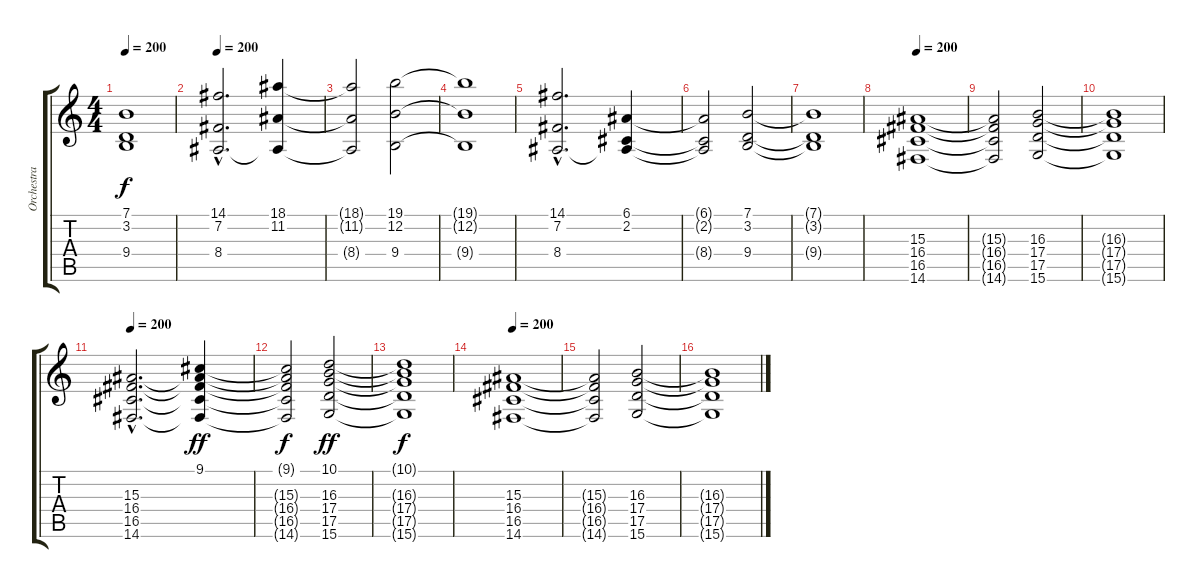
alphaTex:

\track ("Orchestra" "Orchestra") {instrument choiraahs}
\staff {score tabs}
\tuning (E4 B3 G3 D3 A2 E2) {hide}
\ts (4 4)
\tempo 200
\clef g2
\ks c
(7.1{t} 3.2{t} 9.4{t}).1{dy f} |
\tempo 200
(14.1{hac} 7.2{hac} 8.4{hac}).2{d} (18.1 11.2 8.4{t}).4 |
(18.1{t} 11.2{t} 8.4{t}).2 (19.1 12.2 9.4).2 |
(19.1{t} 12.2{t} 9.4{t}).1 |
(14.1{hac} 7.2{hac} 8.4{hac}).2{d} (6.1 2.2 8.4{t}).4 |
(6.1{t} 2.2{t} 8.4{t}).2 (7.1 3.2 9.4).2 |
(7.1{t} 3.2{t} 9.4{t}).1 |
\tempo 200
(15.3 16.4 16.5 14.6).1{volume 11} |
(15.3{t} 16.4{t} 16.5{t} 14.6{t}).2 (16.3 17.4 17.5 15.6).2 |
(16.3{t} 17.4{t} 17.5{t} 15.6{t}).1 |
\tempo 200
(15.3{hac} 16.4{hac} 16.5{hac} 14.6{hac}).2{d} (9.1 15.3{t} 16.4{t} 16.5{t} 14.6{t}).4{dy ff} |
(9.1{t} 15.3{t} 16.4{t} 16.5{t} 14.6{t}).2{dy f} (10.1 16.3 17.4 17.5 15.6).2{dy ff} |
(10.1{t} 16.3{t} 17.4{t} 17.5{t} 15.6{t}).1{dy f} |
\tempo 200
(15.3 16.4 16.5 14.6).1 |
(15.3{t} 16.4{t} 16.5{t} 14.6{t}).2 (16.3 17.4 17.5 15.6).2 |
(16.3{t} 17.4{t} 17.5{t} 15.6{t}).1
